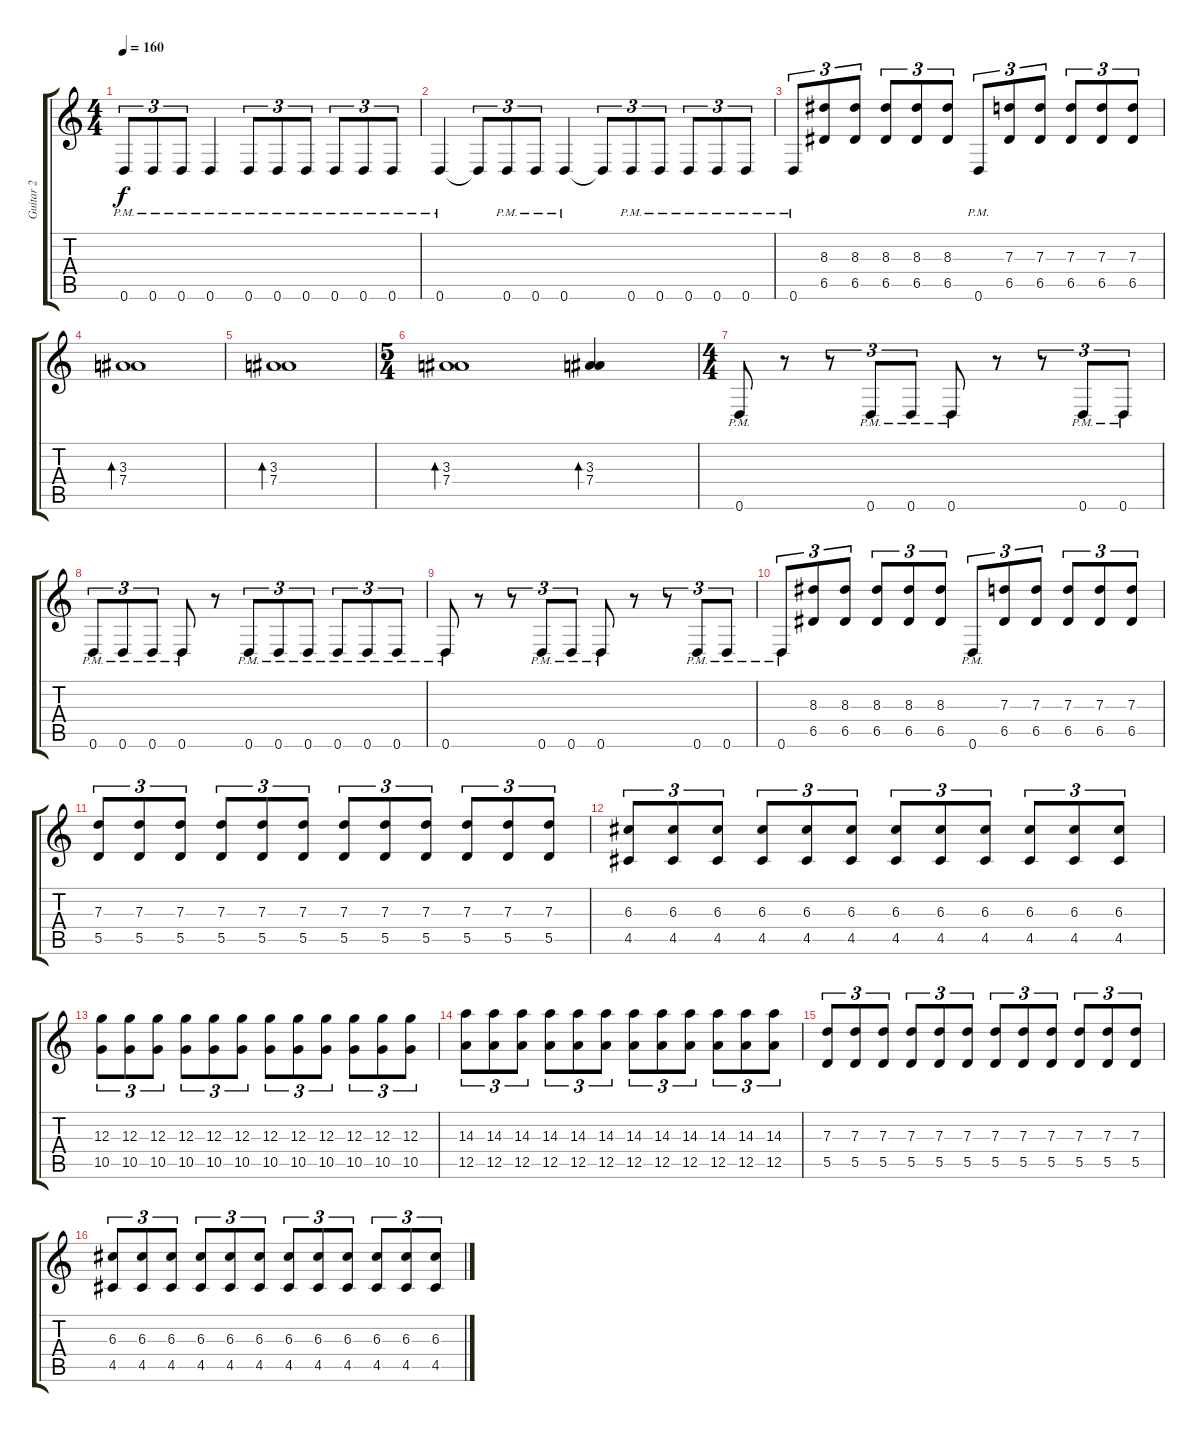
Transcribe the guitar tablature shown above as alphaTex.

\track ("Guitar 2" "Guitar 2") {instrument overdrivenguitar}
\staff {score tabs}
\tuning (E4 B3 G3 D3 A2 D2) {hide}
\ts (4 4)
\tempo 160
\clef g2
\ks c
0.6{pm}.8{tu (3 2) dy f} 0.6{pm}.8{tu (3 2)} 0.6{pm}.8{tu (3 2)} 0.6{pm}.4 0.6{pm}.8{tu (3 2)} 0.6{pm}.8{tu (3 2)} 0.6{pm}.8{tu (3 2)} 0.6{pm}.8{tu (3 2)} 0.6{pm}.8{tu (3 2)} 0.6{pm}.8{tu (3 2)} |
0.6{pm}.4 0.6{t}.8{tu (3 2)} 0.6{pm}.8{tu (3 2)} 0.6{pm}.8{tu (3 2)} 0.6{pm}.4 0.6{t}.8{tu (3 2)} 0.6{pm}.8{tu (3 2)} 0.6{pm}.8{tu (3 2)} 0.6{pm}.8{tu (3 2)} 0.6{pm}.8{tu (3 2)} 0.6{pm}.8{tu (3 2)} |
0.6{pm}.8{tu (3 2)} (8.3 6.5).8{tu (3 2)} (8.3 6.5).8{tu (3 2)} (8.3 6.5).8{tu (3 2)} (8.3 6.5).8{tu (3 2)} (8.3 6.5).8{tu (3 2)} 0.6{pm}.8{tu (3 2)} (7.3 6.5).8{tu (3 2)} (7.3 6.5).8{tu (3 2)} (7.3 6.5).8{tu (3 2)} (7.3 6.5).8{tu (3 2)} (7.3 6.5).8{tu (3 2)} |
(3.3 7.4).1{bd 480} |
(3.3 7.4).1{bd 480} |
\ts (5 4)
(3.3 7.4).1{bd 480} (3.3 7.4).4{bd 480} |
\ts (4 4)
0.6{pm}.8 r.8 r.8{tu (3 2)} 0.6{pm}.8{tu (3 2)} 0.6{pm}.8{tu (3 2)} 0.6{pm}.8 r.8 r.8{tu (3 2)} 0.6{pm}.8{tu (3 2)} 0.6{pm}.8{tu (3 2)} |
0.6{pm}.8{tu (3 2)} 0.6{pm}.8{tu (3 2)} 0.6{pm}.8{tu (3 2)} 0.6{pm}.8 r.8 0.6{pm}.8{tu (3 2)} 0.6{pm}.8{tu (3 2)} 0.6{pm}.8{tu (3 2)} 0.6{pm}.8{tu (3 2)} 0.6{pm}.8{tu (3 2)} 0.6{pm}.8{tu (3 2)} |
0.6{pm}.8 r.8 r.8{tu (3 2)} 0.6{pm}.8{tu (3 2)} 0.6{pm}.8{tu (3 2)} 0.6{pm}.8 r.8 r.8{tu (3 2)} 0.6{pm}.8{tu (3 2)} 0.6{pm}.8{tu (3 2)} |
0.6{pm}.8{tu (3 2)} (8.3 6.5).8{tu (3 2)} (8.3 6.5).8{tu (3 2)} (8.3 6.5).8{tu (3 2)} (8.3 6.5).8{tu (3 2)} (8.3 6.5).8{tu (3 2)} 0.6{pm}.8{tu (3 2)} (7.3 6.5).8{tu (3 2)} (7.3 6.5).8{tu (3 2)} (7.3 6.5).8{tu (3 2)} (7.3 6.5).8{tu (3 2)} (7.3 6.5).8{tu (3 2)} |
(7.3 5.5).8{tu (3 2)} (7.3 5.5).8{tu (3 2)} (7.3 5.5).8{tu (3 2)} (7.3 5.5).8{tu (3 2)} (7.3 5.5).8{tu (3 2)} (7.3 5.5).8{tu (3 2)} (7.3 5.5).8{tu (3 2)} (7.3 5.5).8{tu (3 2)} (7.3 5.5).8{tu (3 2)} (7.3 5.5).8{tu (3 2)} (7.3 5.5).8{tu (3 2)} (7.3 5.5).8{tu (3 2)} |
(6.3 4.5).8{tu (3 2)} (6.3 4.5).8{tu (3 2)} (6.3 4.5).8{tu (3 2)} (6.3 4.5).8{tu (3 2)} (6.3 4.5).8{tu (3 2)} (6.3 4.5).8{tu (3 2)} (6.3 4.5).8{tu (3 2)} (6.3 4.5).8{tu (3 2)} (6.3 4.5).8{tu (3 2)} (6.3 4.5).8{tu (3 2)} (6.3 4.5).8{tu (3 2)} (6.3 4.5).8{tu (3 2)} |
(12.3 10.5).8{tu (3 2)} (12.3 10.5).8{tu (3 2)} (12.3 10.5).8{tu (3 2)} (12.3 10.5).8{tu (3 2)} (12.3 10.5).8{tu (3 2)} (12.3 10.5).8{tu (3 2)} (12.3 10.5).8{tu (3 2)} (12.3 10.5).8{tu (3 2)} (12.3 10.5).8{tu (3 2)} (12.3 10.5).8{tu (3 2)} (12.3 10.5).8{tu (3 2)} (12.3 10.5).8{tu (3 2)} |
(14.3 12.5).8{tu (3 2)} (14.3 12.5).8{tu (3 2)} (14.3 12.5).8{tu (3 2)} (14.3 12.5).8{tu (3 2)} (14.3 12.5).8{tu (3 2)} (14.3 12.5).8{tu (3 2)} (14.3 12.5).8{tu (3 2)} (14.3 12.5).8{tu (3 2)} (14.3 12.5).8{tu (3 2)} (14.3 12.5).8{tu (3 2)} (14.3 12.5).8{tu (3 2)} (14.3 12.5).8{tu (3 2)} |
(7.3 5.5).8{tu (3 2)} (7.3 5.5).8{tu (3 2)} (7.3 5.5).8{tu (3 2)} (7.3 5.5).8{tu (3 2)} (7.3 5.5).8{tu (3 2)} (7.3 5.5).8{tu (3 2)} (7.3 5.5).8{tu (3 2)} (7.3 5.5).8{tu (3 2)} (7.3 5.5).8{tu (3 2)} (7.3 5.5).8{tu (3 2)} (7.3 5.5).8{tu (3 2)} (7.3 5.5).8{tu (3 2)} |
(6.3 4.5).8{tu (3 2)} (6.3 4.5).8{tu (3 2)} (6.3 4.5).8{tu (3 2)} (6.3 4.5).8{tu (3 2)} (6.3 4.5).8{tu (3 2)} (6.3 4.5).8{tu (3 2)} (6.3 4.5).8{tu (3 2)} (6.3 4.5).8{tu (3 2)} (6.3 4.5).8{tu (3 2)} (6.3 4.5).8{tu (3 2)} (6.3 4.5).8{tu (3 2)} (6.3 4.5).8{tu (3 2)}
